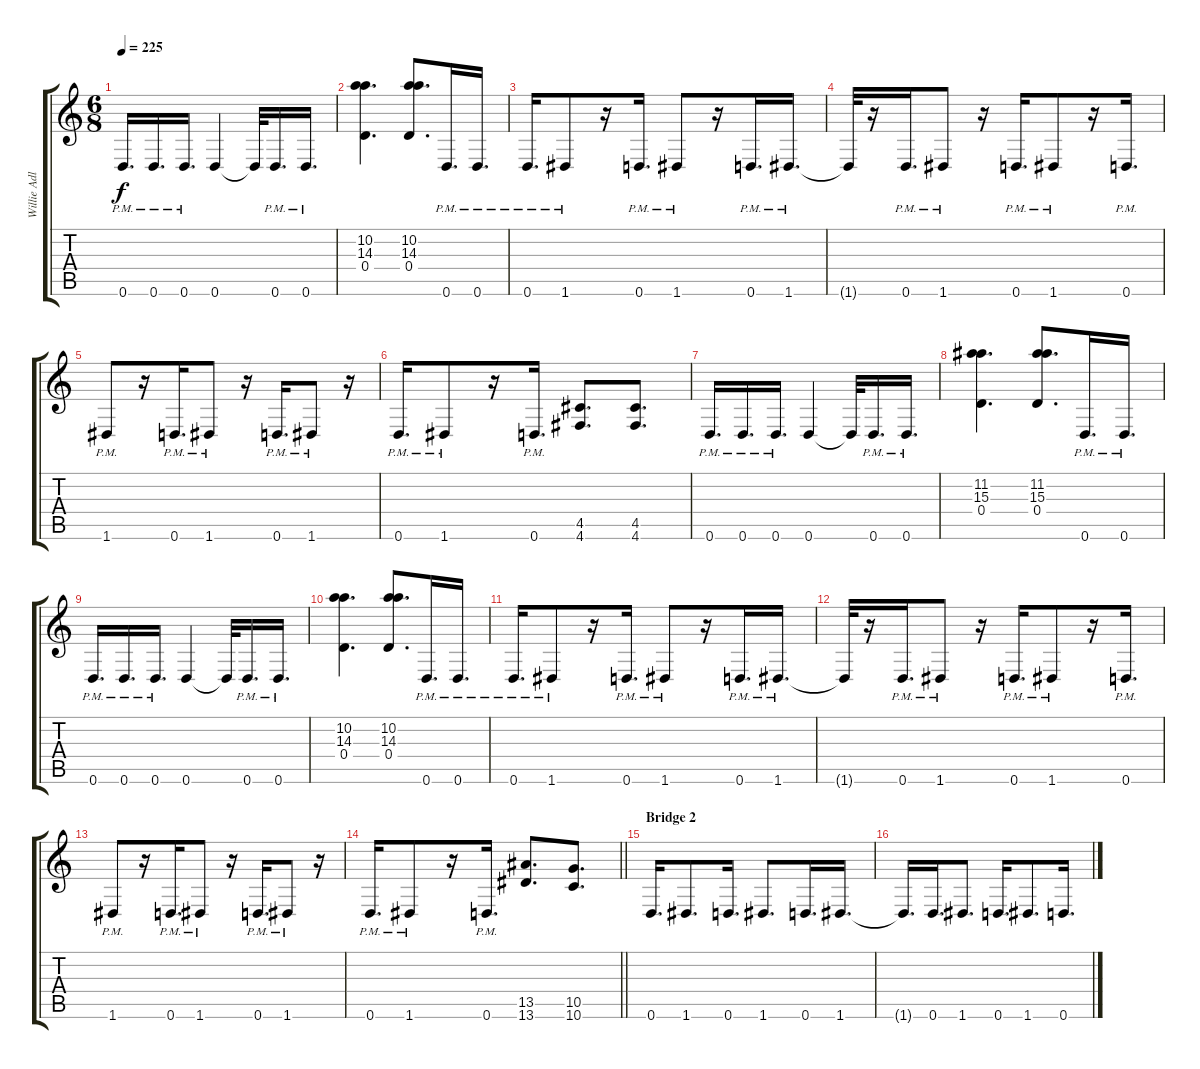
\track ("Willie Adler - Rhythm" "Willie Adl") {instrument distortionguitar}
\staff {score tabs}
\tuning (E4 B3 G3 D3 A2 D2) {hide}
\ts (6 8)
\tempo 225
\clef g2
\ks c
0.6{pm}.16{d dy f} 0.6{pm}.16{d} 0.6{pm}.16{d} 0.6.4 0.6{t}.32 0.6{pm}.16{d} 0.6{pm}.16{d} |
(10.2 14.3 0.4).4{d} (10.2 14.3 0.4).8{d} 0.6{pm}.16{d} 0.6{pm}.16{d} |
0.6{pm}.16{d} 1.6{pm}.8 r.16 0.6{pm}.16{d} 1.6{pm}.8 r.16 0.6{pm}.16{d} 1.6{pm}.16{d} |
1.6{t}.32 r.16 0.6{pm}.16{d} 1.6{pm}.8 r.16 0.6{pm}.16{d} 1.6{pm}.8 r.16 0.6{pm}.16{d} |
1.6{pm}.8 r.16 0.6{pm}.16{d} 1.6{pm}.8 r.16 0.6{pm}.16{d} 1.6{pm}.8 r.16 |
0.6{pm}.16{d} 1.6{pm}.8 r.16 0.6{pm}.16{d} (4.5 4.6).8{d} (4.5 4.6).8{d} |
0.6{pm}.16{d} 0.6{pm}.16{d} 0.6{pm}.16{d} 0.6.4 0.6{t}.32 0.6{pm}.16{d} 0.6{pm}.16{d} |
(11.2 15.3 0.4).4{d} (11.2 15.3 0.4).8{d} 0.6{pm}.16{d} 0.6{pm}.16{d} |
0.6{pm}.16{d} 0.6{pm}.16{d} 0.6{pm}.16{d} 0.6.4 0.6{t}.32 0.6{pm}.16{d} 0.6{pm}.16{d} |
(10.2 14.3 0.4).4{d} (10.2 14.3 0.4).8{d} 0.6{pm}.16{d} 0.6{pm}.16{d} |
0.6{pm}.16{d} 1.6{pm}.8 r.16 0.6{pm}.16{d} 1.6{pm}.8 r.16 0.6{pm}.16{d} 1.6{pm}.16{d} |
1.6{t}.32 r.16 0.6{pm}.16{d} 1.6{pm}.8 r.16 0.6{pm}.16{d} 1.6{pm}.8 r.16 0.6{pm}.16{d} |
1.6{pm}.8 r.16 0.6{pm}.16{d} 1.6{pm}.8 r.16 0.6{pm}.16{d} 1.6{pm}.8 r.16 |
\barLineRight lightlight
0.6{pm}.16{d} 1.6{pm}.8 r.16 0.6{pm}.16{d} (13.5 13.6).8{d} (10.5 10.6).8{d} |
\section ("" "Bridge 2")
0.6.16{d} 1.6.8{d} 0.6.16{d} 1.6.8{d} 0.6.16{d} 1.6.16{d} |
1.6{t}.16{d} 0.6.16{d} 1.6.8{d} 0.6.16{d} 1.6.8{d} 0.6.16{d}
